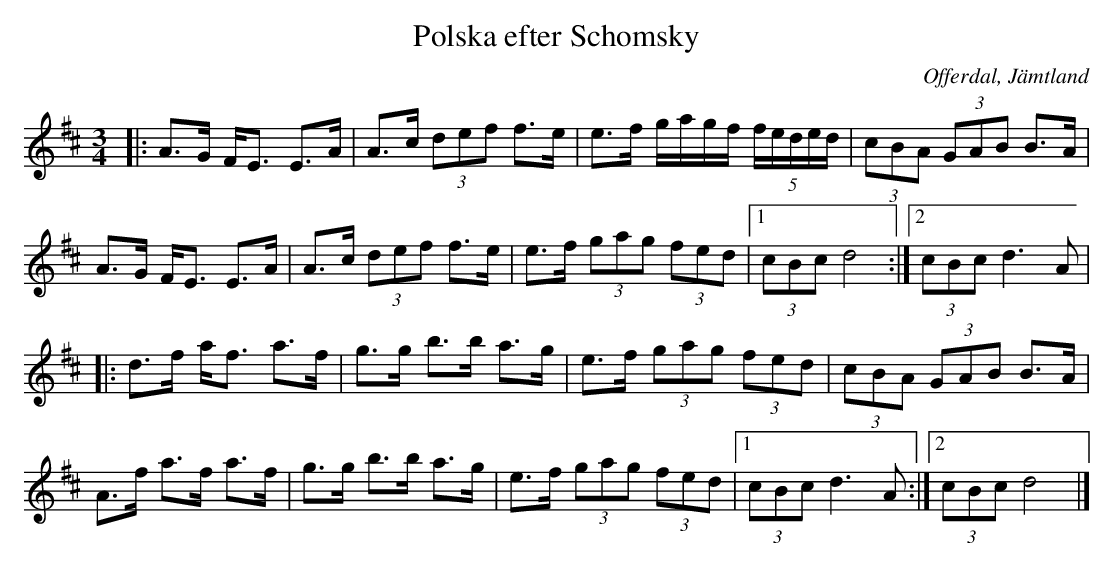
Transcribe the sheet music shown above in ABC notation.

X:1
T:Polska efter Schomsky
O:Offerdal, Jämtland
M:3/4
L:1/8
K:D
|: A>G F<E E>A | A>c (3def f>e | e>f g/a/g/f/ (5 f/e/d/e/d/ | (3cBA (3GAB B>A |
A>G F<E E>A | A>c (3def f>e | e>f (3gag (3fed |1 (3cBc d4 :|2 (3cBc d3 A |
|:d>f a<f a>f | g>g b>b a>g | e>f (3gag (3fed | (3cBA (3GAB B>A |
A>f a>f a>f | g>g b>b a>g | e>f (3gag (3fed |1 (3cBc d3 A :|2 (3cBc d4 |]
